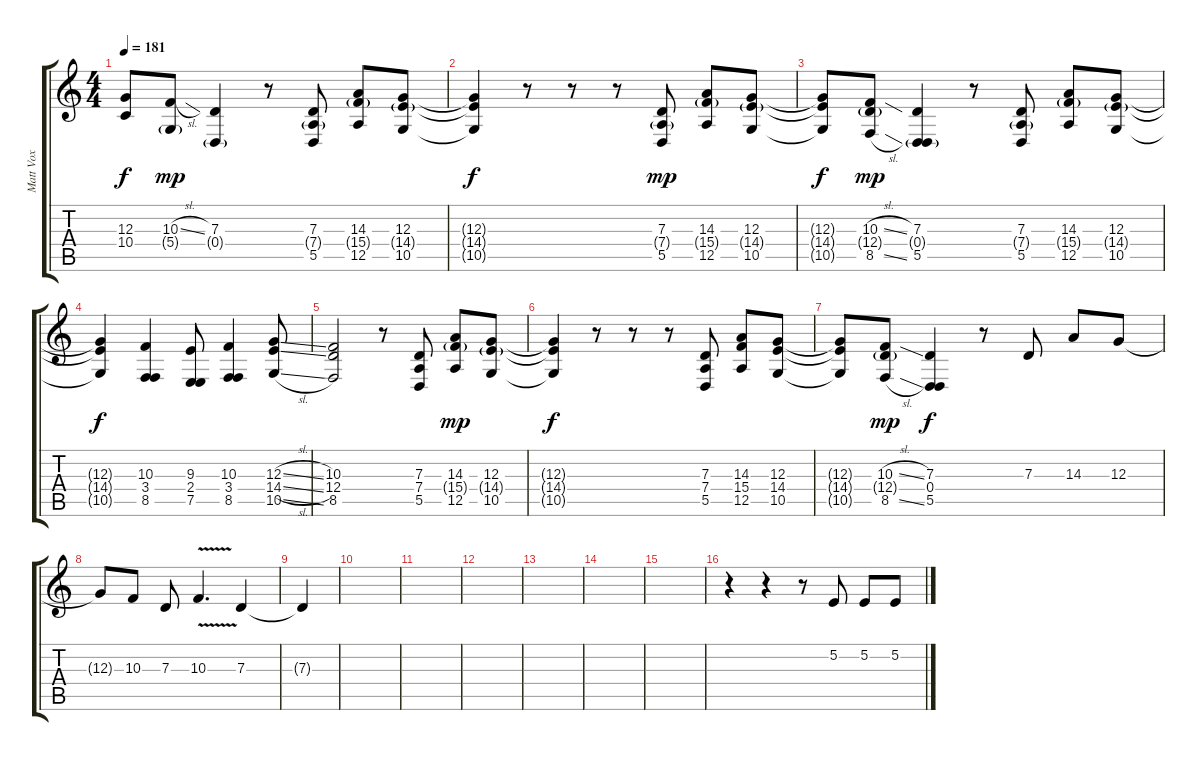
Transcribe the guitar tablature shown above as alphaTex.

\track ("Matt Vox" "Matt Vox") {instrument tenorsax}
\staff {score tabs}
\tuning (E4 B3 G3 D3 A2 E2) {hide}
\ts (4 4)
\tempo 181
\clef g2
\ks c
(12.3{t} 10.4{t}).8{dy f} (10.3{sl} 5.4{g}).8{dy mp} (7.3 0.4{g}).4 r.8 (7.3 7.4{g} 5.5).8 (14.3 15.4{g} 12.5).8 (12.3 14.4{g} 10.5).8 |
(12.3{t} 14.4{t} 10.5{t}).4{dy f} r.8 r.8 r.8 (7.3 7.4{g} 5.5).8{dy mp} (14.3 15.4{g} 12.5).8 (12.3 14.4{g} 10.5).8 |
(12.3{t} 14.4{t} 10.5{t}).8{dy f} (10.3{sl} 12.4{g} 8.5{sl}).8{dy mp} (7.3 0.4{g} 5.5).4 r.8 (7.3 7.4{g} 5.5).8 (14.3 15.4{g} 12.5).8 (12.3 14.4{g} 10.5).8 |
(12.3{t} 14.4{t} 10.5{t}).4{dy f} (10.3 3.4 8.5).4 (9.3 2.4 7.5).8 (10.3 3.4 8.5).4 (12.3{sl} 14.4{sl} 10.5{sl}).8 |
(10.3 12.4 8.5).2 r.8 (7.3 7.4 5.5).8 (14.3 15.4{g} 12.5).8{dy mp} (12.3 14.4{g} 10.5).8 |
(12.3{t} 14.4{t} 10.5{t}).4{dy f} r.8 r.8 r.8 (7.3 7.4 5.5).8 (14.3 15.4 12.5).8 (12.3 14.4 10.5).8 |
(12.3{t} 14.4{t} 10.5{t}).8 (10.3{sl} 12.4{g} 8.5{sl}).8{dy mp} (7.3 0.4 5.5).4{dy f} r.8 7.3.8 14.3.8 12.3.8 |
12.3{t}.8 10.3.8 7.3.8 10.3{v}.4{d} 7.3.4 |
7.3{t}.4 |
|
|
|
|
|
|
r.4 r.4 r.8 5.2.8 5.2.8 5.2.8
